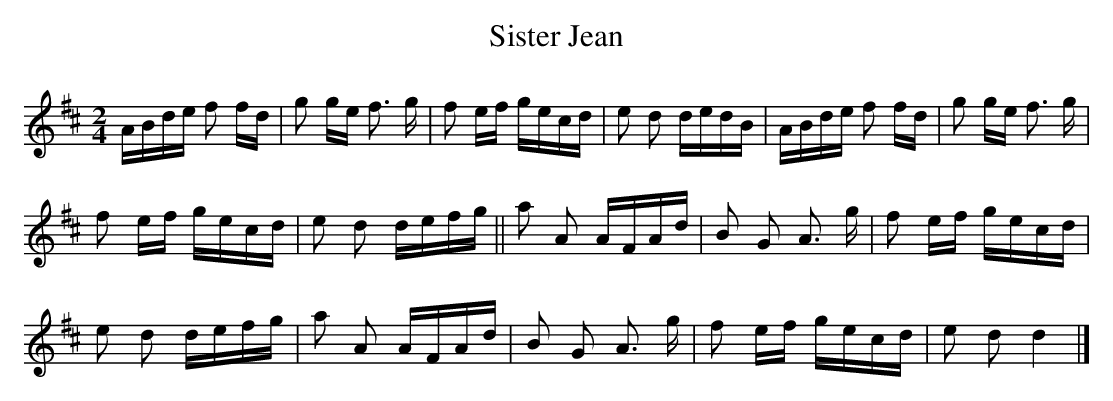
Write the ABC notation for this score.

X:1
T:Sister Jean
M:2/4
L:1/16
K:D
ABde f2 fd|g2 ge f3 g|f2 ef gecd|e2 d2 dedB|ABde f2 fd|g2 ge f3 g|
f2 ef gecd|e2 d2 defg||a2 A2 AFAd|B2 G2 A3 g|f2 ef gecd|
e2 d2 defg|a2 A2 AFAd|B2 G2 A3 g|f2 ef gecd|e2 d2 d4|]
